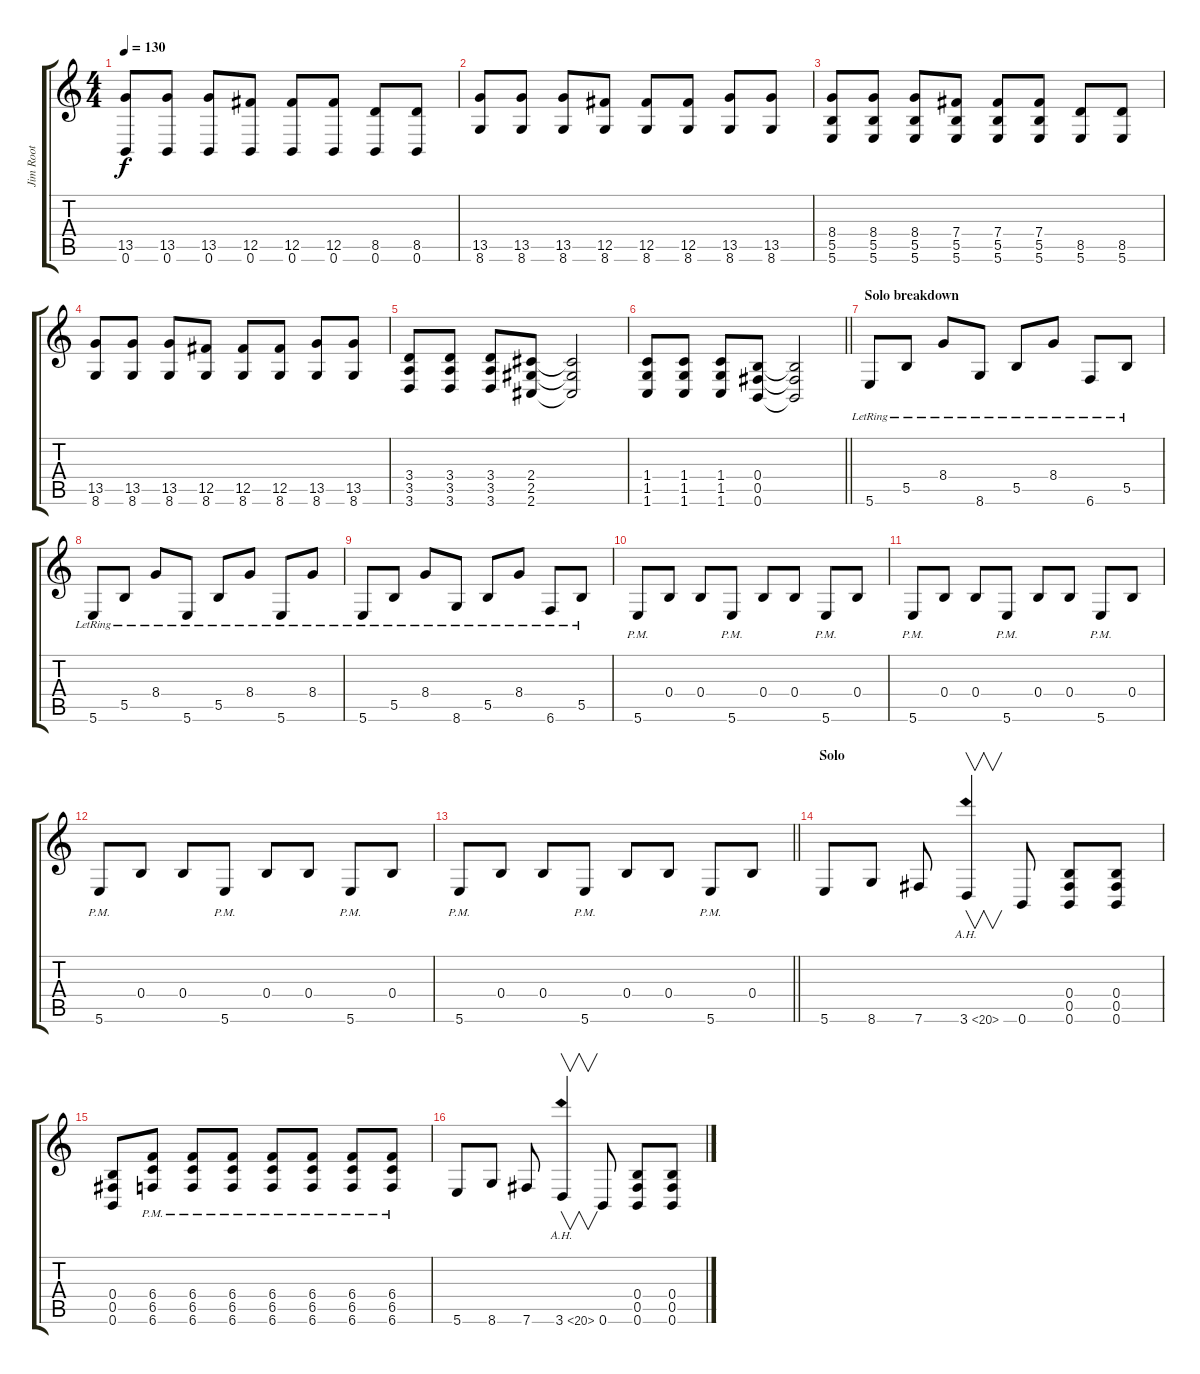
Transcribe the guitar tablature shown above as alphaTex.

\track ("Jim Root" "Jim Root") {instrument distortionguitar}
\staff {score tabs}
\tuning (Db4 Ab3 E3 B2 Gb2 B1) {hide}
\ts (4 4)
\tempo 130
\clef g2
\ks c
(13.5 0.6).8{dy f} (13.5 0.6).8 (13.5 0.6).8 (12.5 0.6).8 (12.5 0.6).8 (12.5 0.6).8 (8.5 0.6).8 (8.5 0.6).8 |
(13.5 8.6).8 (13.5 8.6).8 (13.5 8.6).8 (12.5 8.6).8 (12.5 8.6).8 (12.5 8.6).8 (13.5 8.6).8 (13.5 8.6).8 |
(8.4 5.5 5.6).8 (8.4 5.5 5.6).8 (8.4 5.5 5.6).8 (7.4 5.5 5.6).8 (7.4 5.5 5.6).8 (7.4 5.5 5.6).8 (8.5 5.6).8 (8.5 5.6).8 |
(13.5 8.6).8 (13.5 8.6).8 (13.5 8.6).8 (12.5 8.6).8 (12.5 8.6).8 (12.5 8.6).8 (13.5 8.6).8 (13.5 8.6).8 |
(3.4 3.5 3.6).8 (3.4 3.5 3.6).8 (3.4 3.5 3.6).8 (2.4 2.5 2.6).8 (2.4{t} 2.5{t} 2.6{t}).2 |
\barLineRight lightlight
(1.4 1.5 1.6).8 (1.4 1.5 1.6).8 (1.4 1.5 1.6).8 (0.4 0.5 0.6).8 (0.4{t} 0.5{t} 0.6{t}).2 |
\section ("" "Solo breakdown")
5.6{lr}.8 5.5{lr}.8 8.4{lr}.8 8.6{lr}.8 5.5{lr}.8 8.4{lr}.8 6.6{lr}.8 5.5{lr}.8 |
5.6{lr}.8 5.5{lr}.8 8.4{lr}.8 5.6{lr}.8 5.5{lr}.8 8.4{lr}.8 5.6{lr}.8 8.4{lr}.8 |
5.6{lr}.8 5.5{lr}.8 8.4{lr}.8 8.6{lr}.8 5.5{lr}.8 8.4{lr}.8 6.6{lr}.8 5.5{lr}.8 |
5.6{pm}.8 0.4.8 0.4.8 5.6{pm}.8 0.4.8 0.4.8 5.6{pm}.8 0.4.8 |
5.6{pm}.8 0.4.8 0.4.8 5.6{pm}.8 0.4.8 0.4.8 5.6{pm}.8 0.4.8 |
5.6{pm}.8 0.4.8 0.4.8 5.6{pm}.8 0.4.8 0.4.8 5.6{pm}.8 0.4.8 |
\barLineRight lightlight
5.6{pm}.8 0.4.8 0.4.8 5.6{pm}.8 0.4.8 0.4.8 5.6{pm}.8 0.4.8 |
\section ("" "Solo")
5.6.8{volume 10} 8.6.8 7.6.8 3.6{ah 17}.4{v} 0.6.8 (0.4 0.5 0.6).8 (0.4 0.5 0.6).8 |
(0.4 0.5 0.6).8 (6.4{pm} 6.5{pm} 6.6{pm}).8 (6.4{pm} 6.5{pm} 6.6{pm}).8 (6.4{pm} 6.5{pm} 6.6{pm}).8 (6.4{pm} 6.5{pm} 6.6{pm}).8 (6.4{pm} 6.5{pm} 6.6{pm}).8 (6.4{pm} 6.5{pm} 6.6{pm}).8 (6.4{pm} 6.5{pm} 6.6{pm}).8 |
5.6.8 8.6.8 7.6.8 3.6{ah 17}.4{v} 0.6.8 (0.4 0.5 0.6).8 (0.4 0.5 0.6).8
